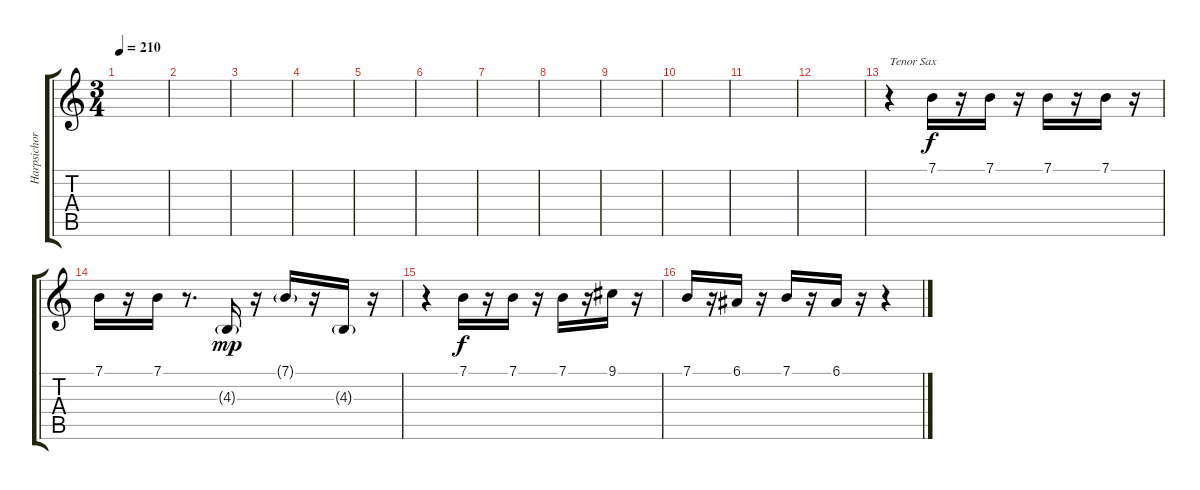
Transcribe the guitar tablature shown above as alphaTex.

\track ("Harpsichord" "Harpsichor") {instrument harpsichord}
\staff {score tabs}
\tuning (E4 B3 G3 D3 A2 E2) {hide}
\ts (3 4)
\tempo 210
\clef g2
\ks c
|
|
|
|
|
|
|
|
|
|
|
|
r.4{txt "Tenor Sax" volume 8 balance 5 instrument tenorsax} 7.1.16 r.16 7.1.16 r.16 7.1.16 r.16 7.1.16 r.16 |
7.1.16 r.16 7.1.16 r.8{d} 4.3{g}.16{dy mp} r.16 7.1{g}.16 r.16 4.3{g}.16 r.16 |
r.4 7.1.16{dy f} r.16 7.1.16 r.16 7.1.16 r.16 9.1.16 r.16 |
7.1.16 r.16 6.1.16 r.16 7.1.16 r.16 6.1.16 r.16 r.4
